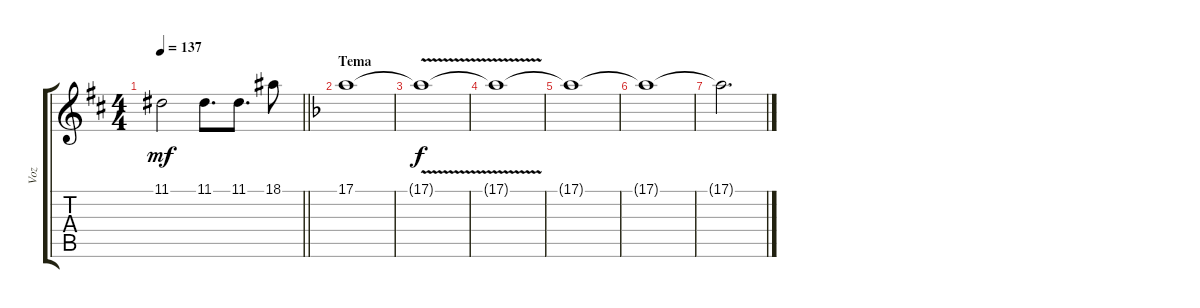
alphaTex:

\track ("Voz" "Voz") {instrument ocarina}
\staff {score tabs}
\tuning (E4 B3 G3 D3 A2 E2) {hide}
\ts (4 4)
\tempo 137
\clef g2
\barLineRight lightlight
\ks bminor
11.1.2{dy mf} 11.1.8{d} 11.1.8{d} 18.1.8 |
\section ("" "Tema")
\ks dminor
17.1.1 |
17.1{v t}.1{dy f} |
17.1{t}.1 |
17.1{t}.1 |
17.1{t}.1 |
17.1{t}.2{d}
